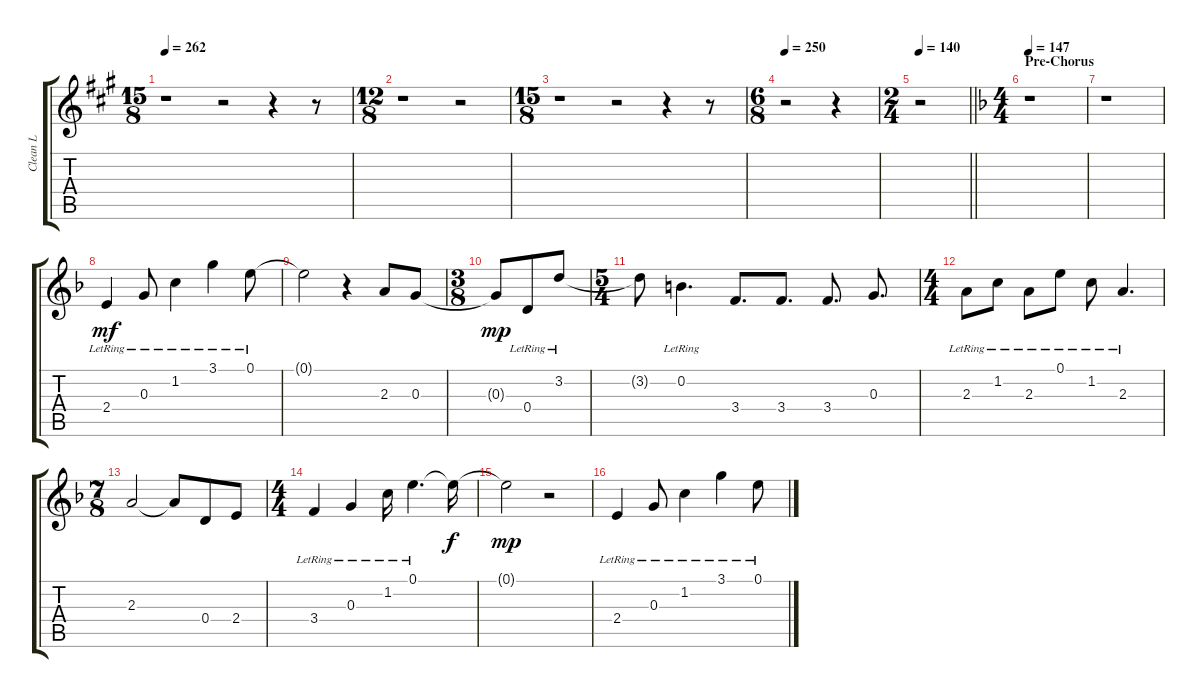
\track ("Clean L" "Clean L") {instrument acousticguitarsteel}
\staff {score tabs}
\tuning (E4 B3 G3 D3 A2 E2) {hide}
\ts (15 8)
\tempo 262
\clef g2
\ks a
r.1{dy mp} r.2 r.4 r.8 |
\ts (12 8)
r.1 r.2 |
\ts (15 8)
r.1 r.2 r.4 r.8 |
\ts (6 8)
\tempo 250
r.2 r.4 |
\ts (2 4)
\tempo 140
\barLineRight lightlight
r.2 |
\ts (4 4)
\section ("" "Pre-Chorus")
\tempo 147
\ks f
r.1 |
r.1 |
2.4{lr}.4{dy mf} 0.3{lr}.8 1.2{lr}.4 3.1{lr}.4 0.1{lr}.8 |
0.1{t}.2 r.4 2.3.8 0.3.8 |
\ts (3 8)
0.3{t}.8{dy mp} 0.4{lr}.8 3.2{lr}.8 |
\ts (5 4)
3.2{t}.8 0.2{lr}.4{d} 3.4.8{d} 3.4.8{d} 3.4.8{d} 0.3.8{d} |
\ts (4 4)
2.3{lr}.8 1.2{lr}.8 2.3{lr}.8 0.1{lr}.8 1.2{lr}.8 2.3{lr}.4{d} |
\ts (7 8)
2.3.2 2.3{t}.8 0.4.8 2.4.8 |
\ts (4 4)
3.4{lr}.4 0.3{lr}.4 1.2{lr}.16 0.1{lr}.4{d} 0.1{t}.16{dy f} |
0.1{t}.2{dy mp} r.2 |
2.4{lr}.4 0.3{lr}.8 1.2{lr}.4 3.1{lr}.4 0.1{lr}.8
